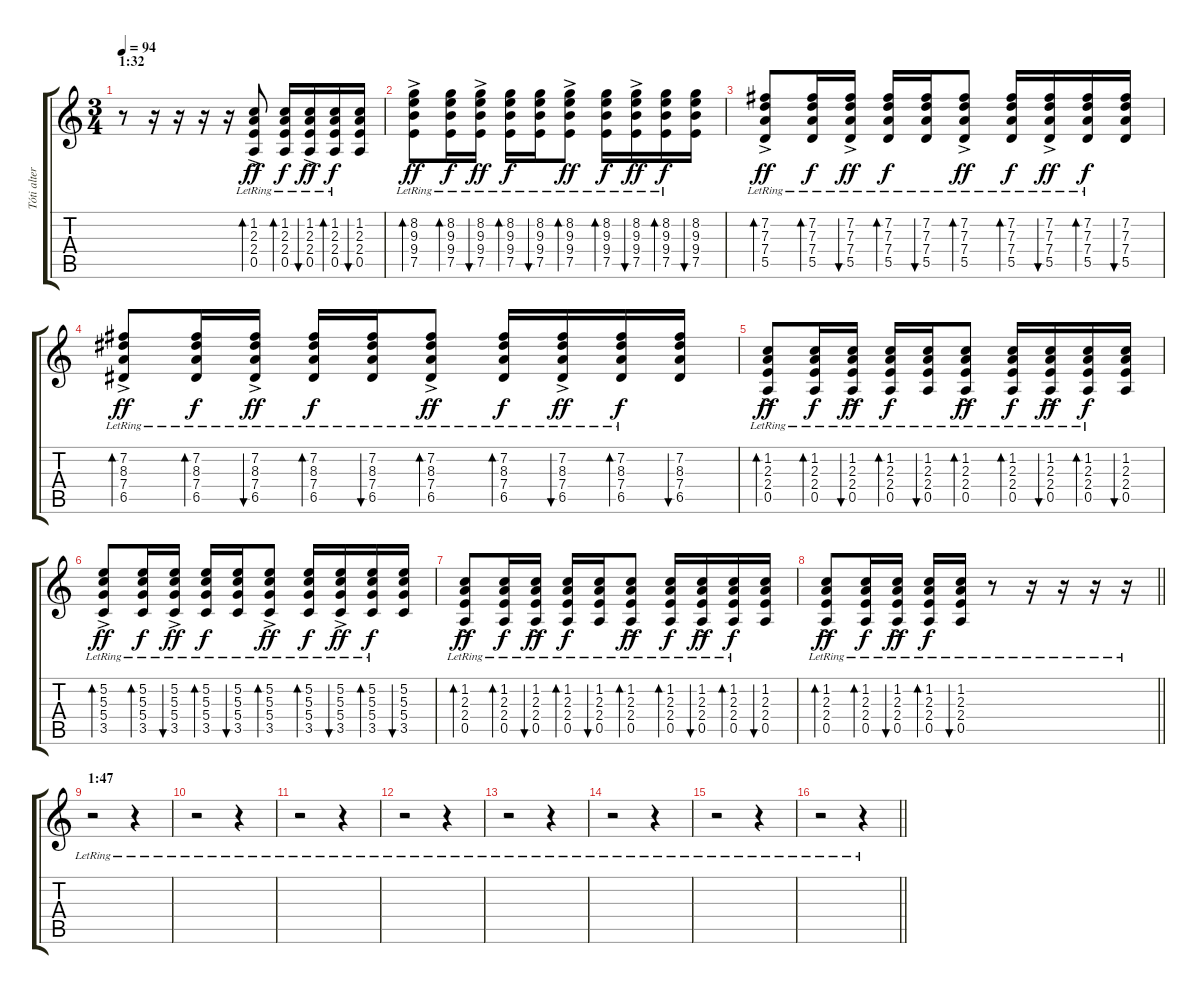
\track ("Tóti alternative" "Tóti alter") {mute instrument acousticguitarsteel}
\staff {score tabs}
\tuning (E4 B3 G3 D3 A2 E2) {hide}
\ts (3 4)
\section ("" "1:32")
\tempo 94
\clef g2
\ks c
r.8{dy f} r.16 r.16 r.16 r.16 (1.2{ac lr} 2.3{ac lr} 2.4{ac lr} 0.5{ac lr}).8{bd 30 dy ff} (1.2{lr} 2.3{lr} 2.4{lr} 0.5{lr}).16{bd 30 dy f} (1.2{ac lr} 2.3{ac lr} 2.4{ac lr} 0.5{ac lr}).16{bu 30 dy ff} (1.2{lr} 2.3{lr} 2.4{lr} 0.5{lr}).16{bd 30 dy f} (1.2 2.3 2.4 0.5).16{bu 30} |
(8.2{ac lr} 9.3{ac lr} 9.4{ac lr} 7.5{ac}).8{bd 30 dy ff} (8.2{lr} 9.3{lr} 9.4{lr} 7.5).16{bd 30 dy f} (8.2{ac lr} 9.3{ac lr} 9.4{ac lr} 7.5{ac}).16{bu 30 dy ff} (8.2{lr} 9.3{lr} 9.4{lr} 7.5).16{bd 30 dy f} (8.2{lr} 9.3{lr} 9.4{lr} 7.5).16{bu 30} (8.2{ac lr} 9.3{ac lr} 9.4{ac lr} 7.5{ac}).8{bd 30 dy ff} (8.2{lr} 9.3{lr} 9.4{lr} 7.5).16{bd 30 dy f} (8.2{ac lr} 9.3{ac lr} 9.4{ac lr} 7.5{ac}).16{bu 30 dy ff} (8.2{lr} 9.3{lr} 9.4{lr} 7.5).16{bd 30 dy f} (8.2 9.3 9.4 7.5).16{bu 30} |
(7.2{ac lr} 7.3{ac lr} 7.4{ac lr} 5.5{ac}).8{bd 30 dy ff} (7.2{lr} 7.3{lr} 7.4{lr} 5.5).16{bd 30 dy f} (7.2{ac lr} 7.3{ac lr} 7.4{ac lr} 5.5{ac}).16{bu 30 dy ff} (7.2{lr} 7.3{lr} 7.4{lr} 5.5).16{bd 30 dy f} (7.2{lr} 7.3{lr} 7.4{lr} 5.5).16{bu 30} (7.2{ac lr} 7.3{ac lr} 7.4{ac lr} 5.5{ac}).8{bd 30 dy ff} (7.2{lr} 7.3{lr} 7.4{lr} 5.5).16{bd 30 dy f} (7.2{ac lr} 7.3{ac lr} 7.4{ac lr} 5.5{ac}).16{bu 30 dy ff} (7.2{lr} 7.3{lr} 7.4{lr} 5.5).16{bd 30 dy f} (7.2 7.3 7.4 5.5).16{bu 30} |
(7.2{ac lr} 8.3{ac lr} 7.4{ac lr} 6.5{ac}).8{bd 30 dy ff} (7.2{lr} 8.3{lr} 7.4{lr} 6.5).16{bd 30 dy f} (7.2{ac lr} 8.3{ac lr} 7.4{ac lr} 6.5{ac}).16{bu 30 dy ff} (7.2{lr} 8.3{lr} 7.4{lr} 6.5).16{bd 30 dy f} (7.2{lr} 8.3{lr} 7.4{lr} 6.5).16{bu 30} (7.2{ac lr} 8.3{ac lr} 7.4{ac lr} 6.5{ac}).8{bd 30 dy ff} (7.2{lr} 8.3{lr} 7.4{lr} 6.5).16{bd 30 dy f} (7.2{ac lr} 8.3{ac lr} 7.4{ac lr} 6.5{ac}).16{bu 30 dy ff} (7.2{lr} 8.3{lr} 7.4{lr} 6.5).16{bd 30 dy f} (7.2 8.3 7.4 6.5).16{bu 30} |
(1.2{ac lr} 2.3{ac lr} 2.4{ac lr} 0.5{ac lr}).8{bd 30 dy ff} (1.2{lr} 2.3{lr} 2.4{lr} 0.5{lr}).16{bd 30 dy f} (1.2{ac lr} 2.3{ac lr} 2.4{ac lr} 0.5{ac lr}).16{bu 30 dy ff} (1.2{lr} 2.3{lr} 2.4{lr} 0.5{lr}).16{bd 30 dy f} (1.2{lr} 2.3{lr} 2.4{lr} 0.5{lr}).16{bu 30} (1.2{ac lr} 2.3{ac lr} 2.4{ac lr} 0.5{ac lr}).8{bd 30 dy ff} (1.2{lr} 2.3{lr} 2.4{lr} 0.5{lr}).16{bd 30 dy f} (1.2{ac lr} 2.3{ac lr} 2.4{ac lr} 0.5{ac lr}).16{bu 30 dy ff} (1.2{lr} 2.3{lr} 2.4{lr} 0.5{lr}).16{bd 30 dy f} (1.2 2.3 2.4 0.5).16{bu 30} |
(5.2{lr} 5.3{ac lr} 5.4{ac lr} 3.5{ac lr}).8{bd 30 dy ff} (5.2{lr} 5.3{lr} 5.4{lr} 3.5{lr}).16{bd 30 dy f} (5.2{lr} 5.3{ac lr} 5.4{ac lr} 3.5{ac lr}).16{bu 30 dy ff} (5.2{lr} 5.3{lr} 5.4{lr} 3.5{lr}).16{bd 30 dy f} (5.2{lr} 5.3{lr} 5.4{lr} 3.5{lr}).16{bu 30} (5.2{lr} 5.3{ac lr} 5.4{ac lr} 3.5{ac lr}).8{bd 30 dy ff} (5.2{lr} 5.3{lr} 5.4{lr} 3.5{lr}).16{bd 30 dy f} (5.2{lr} 5.3{ac lr} 5.4{ac lr} 3.5{ac lr}).16{bu 30 dy ff} (5.2{lr} 5.3{lr} 5.4{lr} 3.5{lr}).16{bd 30 dy f} (5.2 5.3 5.4 3.5).16{bu 30} |
(1.2{ac lr} 2.3{ac lr} 2.4{ac lr} 0.5{ac lr}).8{bd 30 dy ff} (1.2{lr} 2.3{lr} 2.4{lr} 0.5{lr}).16{bd 30 dy f} (1.2{ac lr} 2.3{ac lr} 2.4{ac lr} 0.5{ac lr}).16{bu 30 dy ff} (1.2{lr} 2.3{lr} 2.4{lr} 0.5{lr}).16{bd 30 dy f} (1.2{lr} 2.3{lr} 2.4{lr} 0.5{lr}).16{bu 30} (1.2{ac lr} 2.3{ac lr} 2.4{ac lr} 0.5{ac lr}).8{bd 30 dy ff} (1.2{lr} 2.3{lr} 2.4{lr} 0.5{lr}).16{bd 30 dy f} (1.2{ac lr} 2.3{ac lr} 2.4{ac lr} 0.5{ac lr}).16{bu 30 dy ff} (1.2{lr} 2.3{lr} 2.4{lr} 0.5{lr}).16{bd 30 dy f} (1.2 2.3 2.4 0.5).16{bu 30} |
\barLineRight lightlight
(1.2{ac lr} 2.3{ac lr} 2.4{ac lr} 0.5{ac lr}).8{bd 30 dy ff} (1.2{lr} 2.3{lr} 2.4{lr} 0.5{lr}).16{bd 30 dy f} (1.2{ac lr} 2.3{ac lr} 2.4{ac lr} 0.5{ac lr}).16{bu 30 dy ff} (1.2{lr} 2.3{lr} 2.4{lr} 0.5{lr}).16{bd 30 dy f} (1.2{lr} 2.3{lr} 2.4{lr} 0.5{lr}).16{bu 30} r.8 r.16 r.16 r.16 r.16 |
\section ("" "1:47")
r.2 r.4 |
r.2 r.4 |
r.2 r.4 |
r.2 r.4 |
r.2 r.4 |
r.2 r.4 |
r.2 r.4 |
\barLineRight lightlight
r.2 r.4
